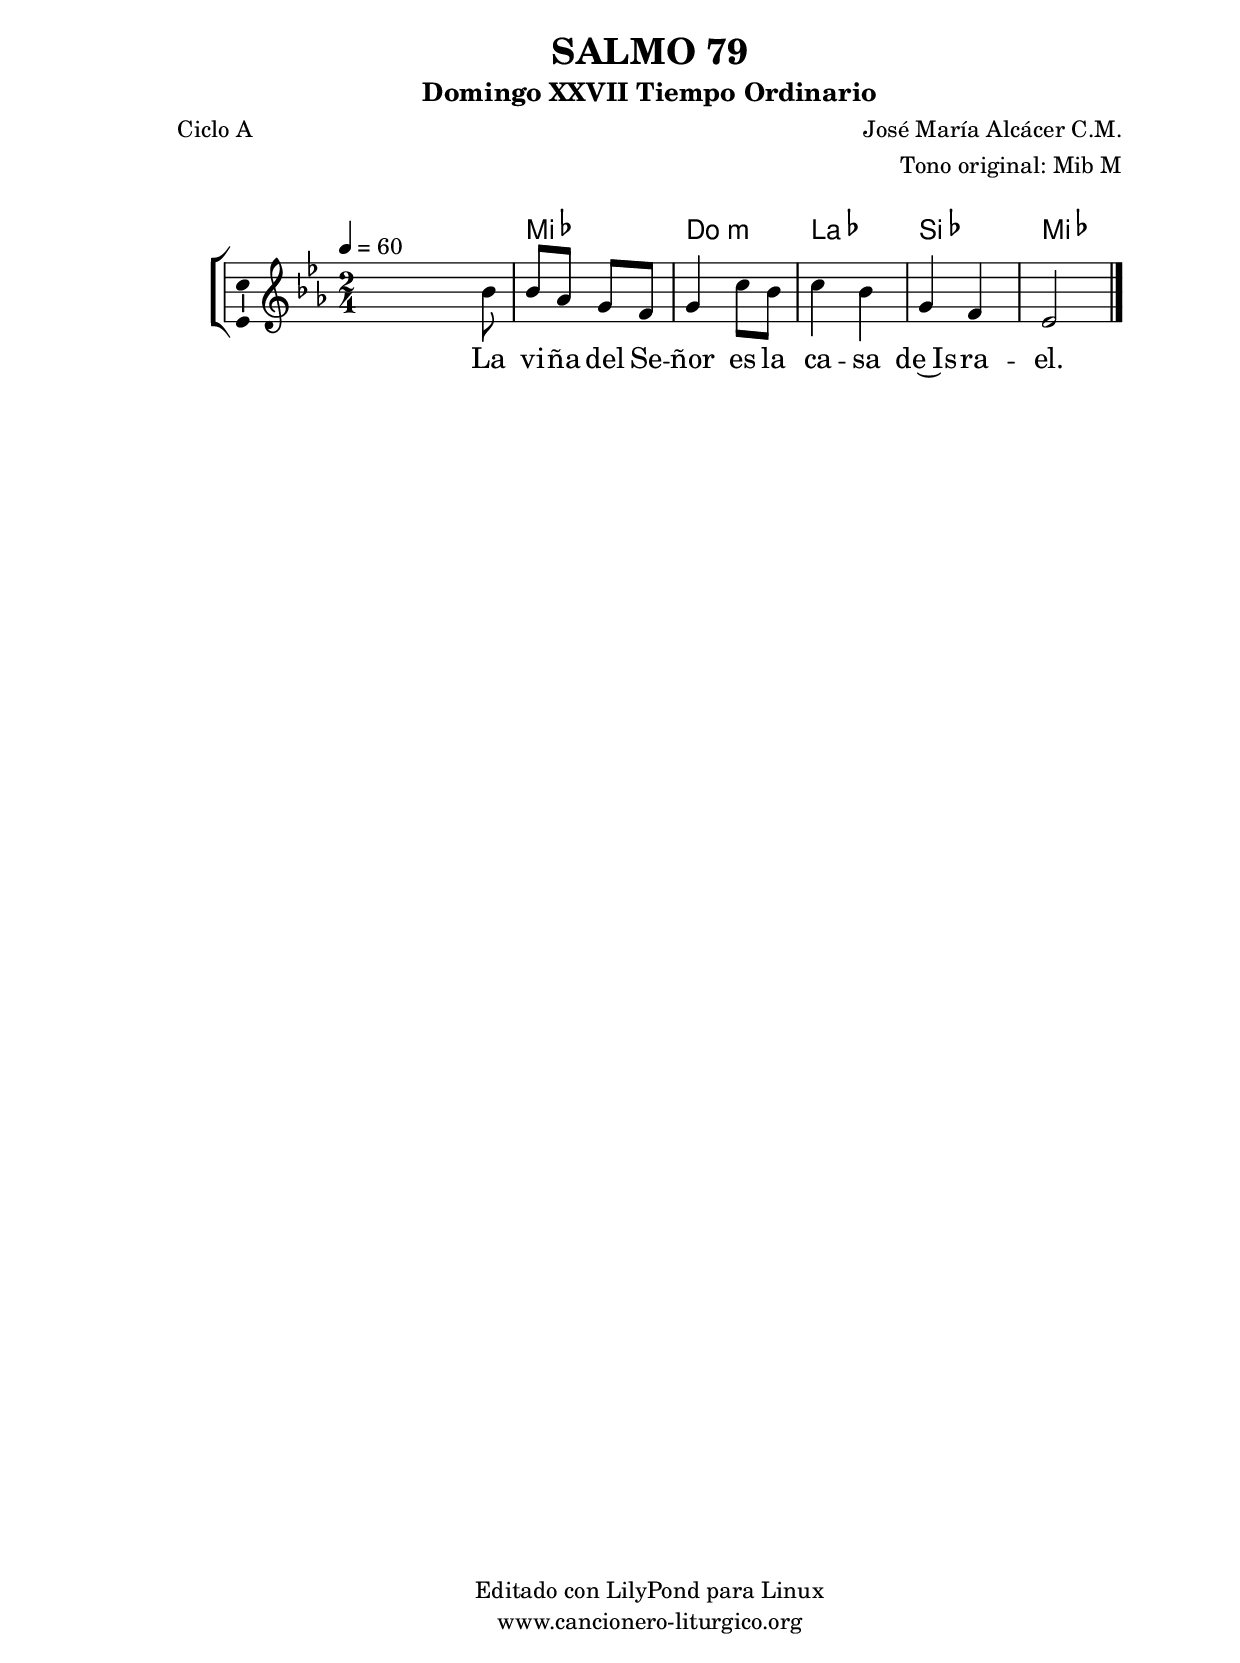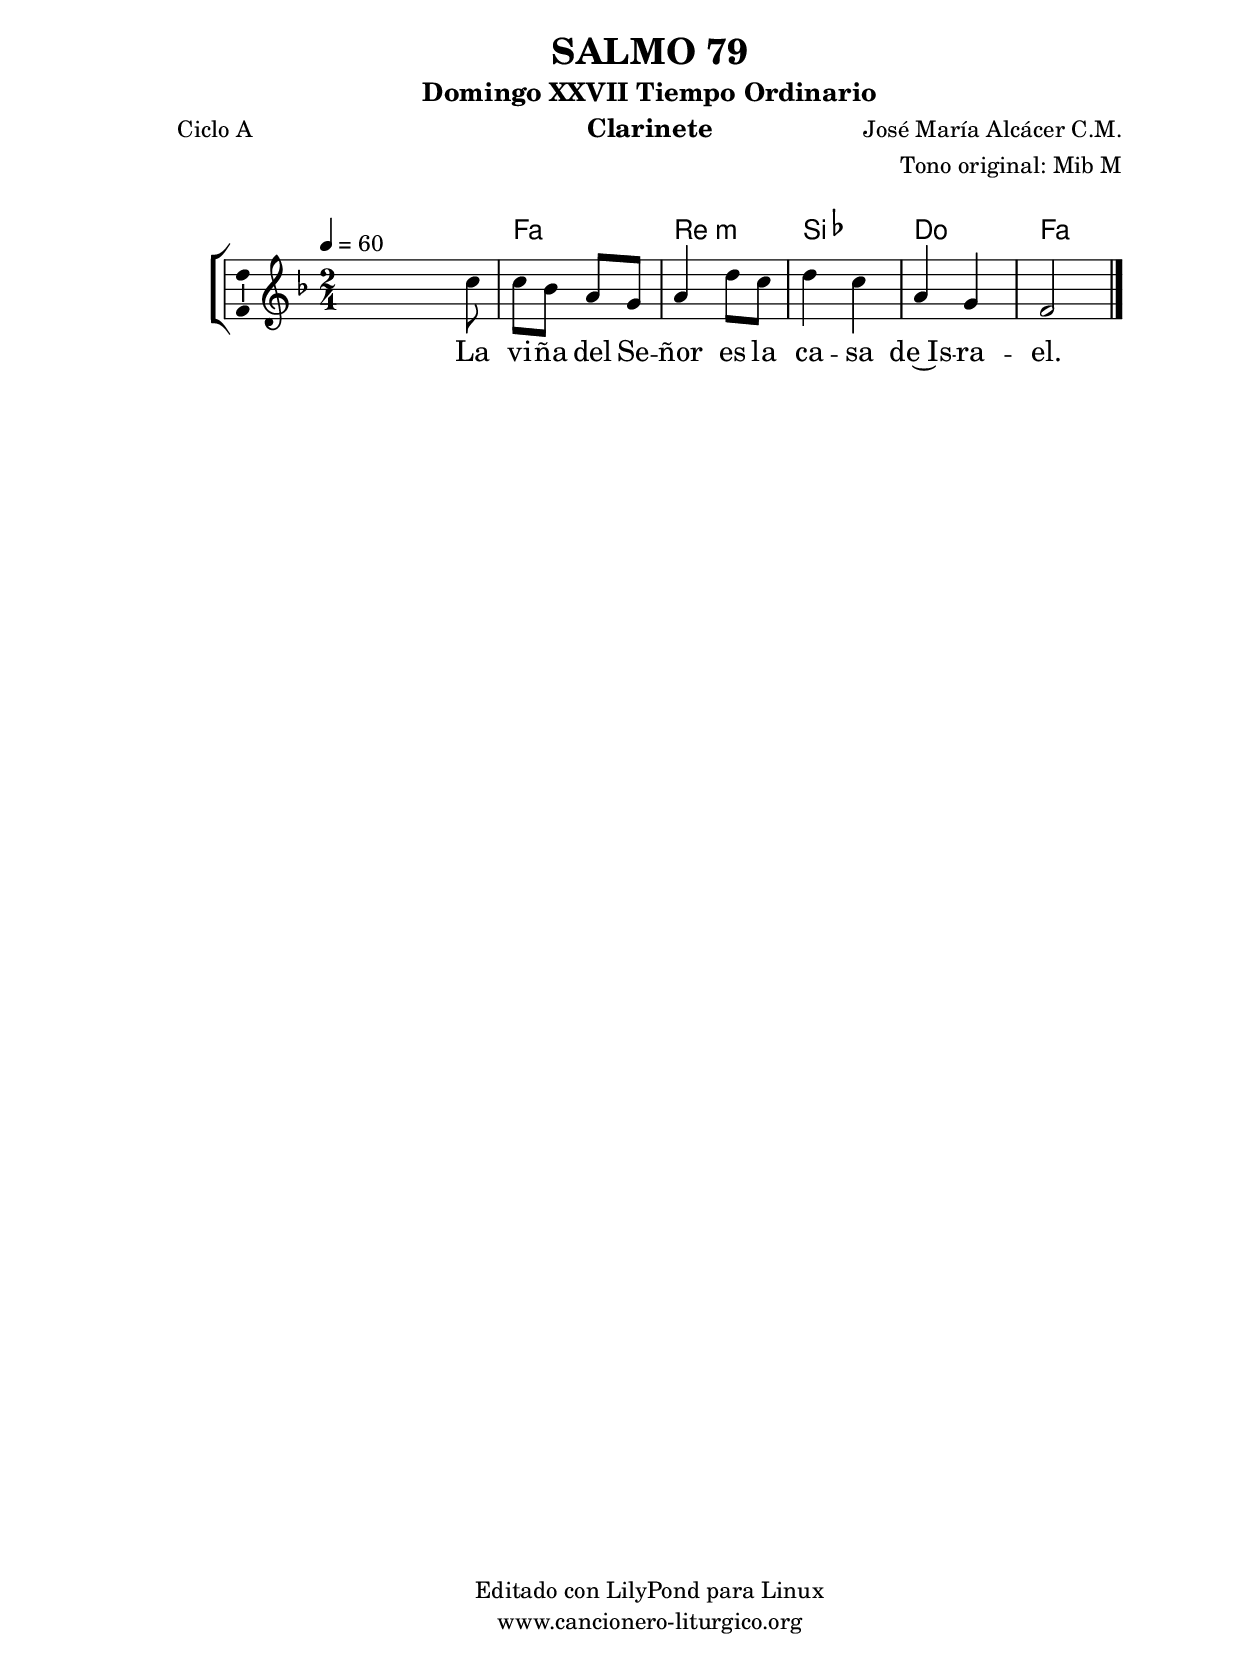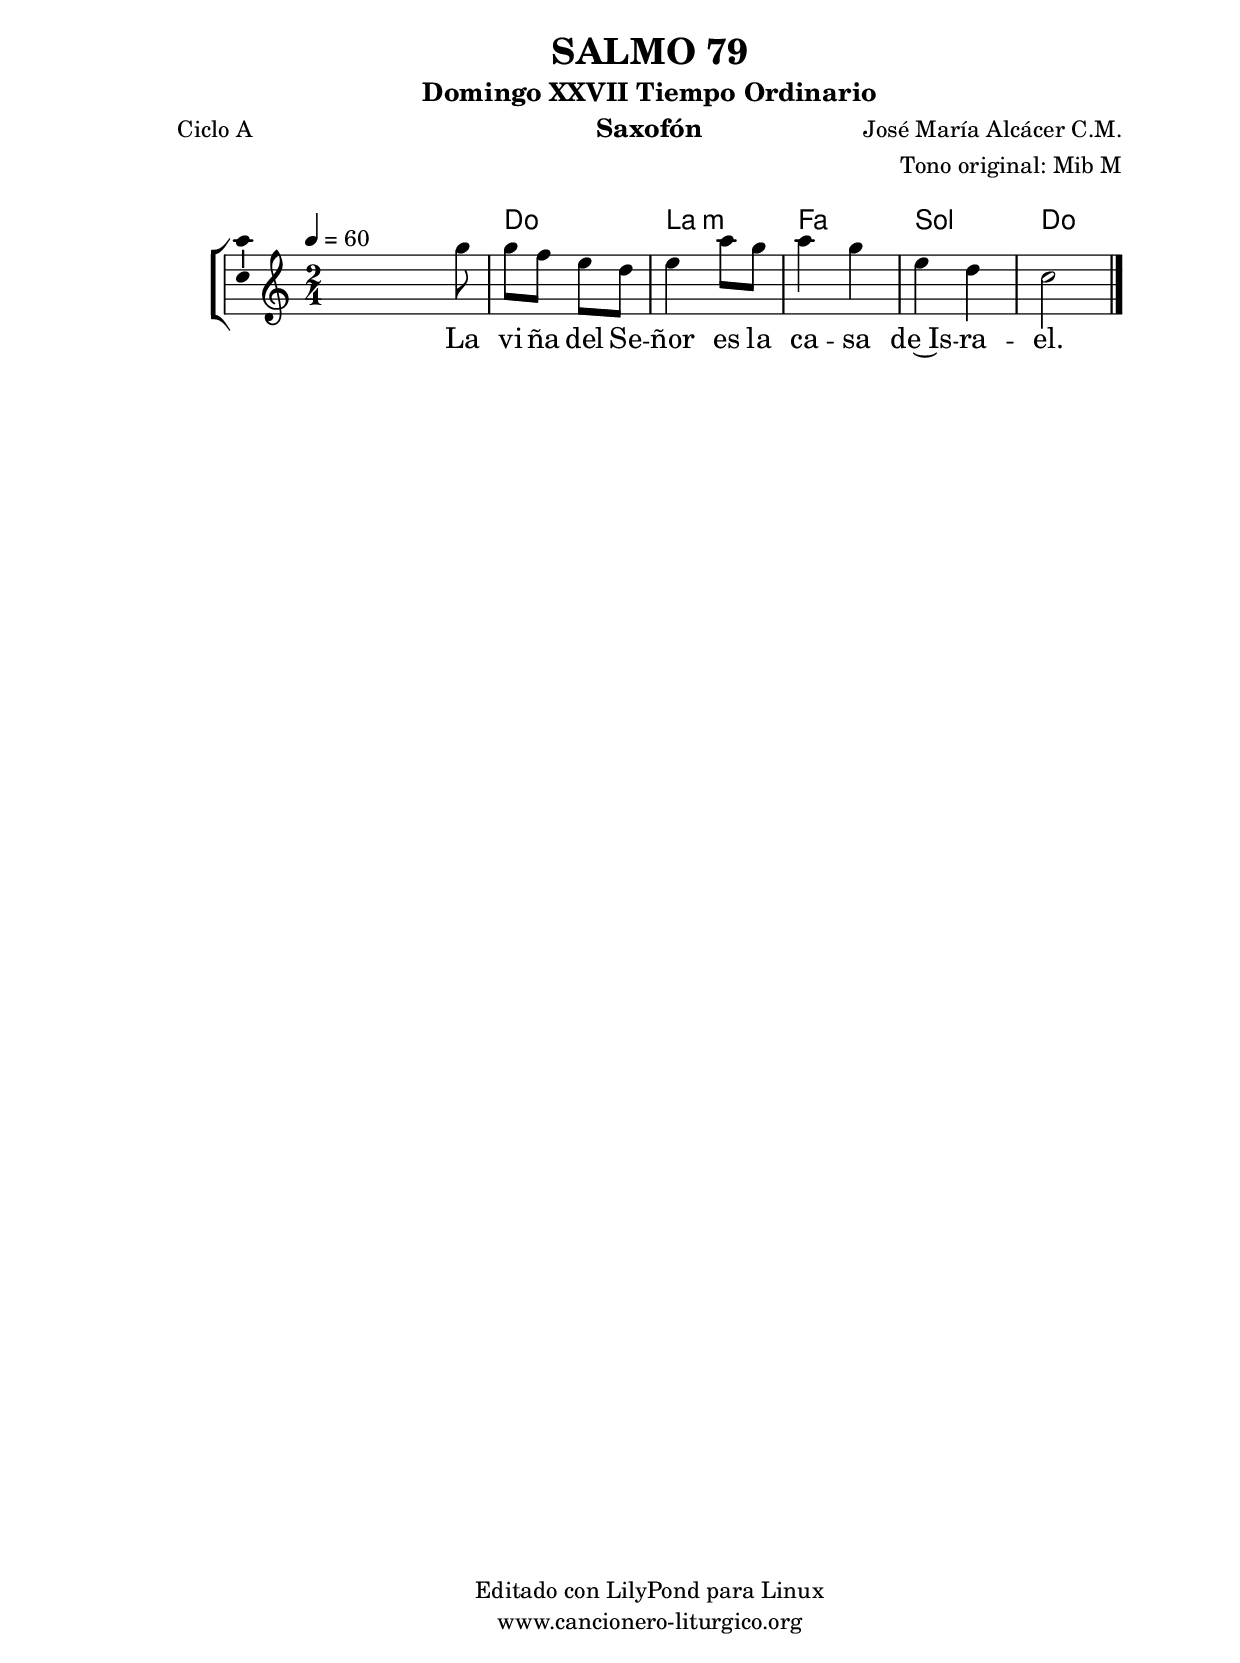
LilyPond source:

%
%para convertir .midi en .wav:
%timidity filename.midi -Ow -o finename.wav
%
%
%Para convertir de .wav a .mp3:
%lame -h -m j filename.wav
%
%
%para escuchar el midi:
%timidity nombrefichero.midi
%


%versión de lilypond para la que se ha escrito esta partitura:
\version "2.16.0"

	%Tamaño papel
	#(set-default-paper-size "a4")
	%Tamaño partitura
	#(set-global-staff-size 20)
	%No responde al pulsar sobre una nota
	#(ly:set-option 'point-and-click #f)

%parámetros del encabezamiento:
\header {
	title = "SALMO 79"
	subtitle = "Domingo XXVII Tiempo Ordinario"
	composer = "José María Alcácer C.M."
	poet = "Ciclo A"
	meter = ""
	arranger = "Tono original: Mib M"
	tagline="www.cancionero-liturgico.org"
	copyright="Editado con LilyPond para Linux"
	tiempo = "Ordinario"
	usos = "Salmo"
	letra = "La viña del Señor es la casa de Israel."
	}

%parámetros asociados al papel:
\paper  {
	oddHeaderMarkup = \markup {\fill-line { \on-the-fly #not-first-page \fromproperty #'header:title \on-the-fly #not-first-page \fromproperty #'header:composer }}
	evenHeaderMarkup = \markup {\fill-line { \fromproperty #'header:composer \fromproperty #'header:title }}
	#(set-paper-size "a4")
	print-page-number = ##f
	first-page-number = 1
	print-first-page-number = ##f
%	head-separation = 3.0 \cm
	top-margin = 2.0 \cm
	bottom-margin = 0.5\cm
%%%	bottom-margin = -1.0\cm
	left-margin = 3.0 \cm
	line-width = 16.0 \cm 
	indent = 8\mm
	interscoreline = 2.\mm
	between-system-space = 15\mm
%	para que las partituras no llenen la hoja:
	ragged-bottom = ##t
%	idem para la última hoja:
	ragged-last-bottom = ##f
%	para que las partituras llenen el ancho del papel:
	ragged-last = ##f
	after-title-space = 2.5 \cm
%page-count=1
%system-count=8

	%Flexible Vertical Spacing
%	markup-markup-spacing =
%	#'((basic-distance . 15) (minimum-distance . 15) (padding . 3))
	markup-system-spacing =
	#'((basic-distance . 15) (minimum-distance . 15) (padding . 3))
	system-system-spacing =
	#'((basic-distance . 15) (minimum-distance . 15) (padding . 3))
	score-system-spacing =
	#'((basic-distance . 15) (minimum-distance . 15) (padding . 5))
%	top-system-spacing = % header
%	#'((basic-distance . 8) (minimum-distance . 0) (padding . 3))
%	top-markup-spacing =
%	#'((basic-distance . 20) (minimum-distance . 20) (padding . 3))
	last-bottom-spacing = % footer
	#'((basic-distance . 5) (minimum-distance . 5) (padding . 3))
%	score-markup-spacing =
%	#'((basic-distance . 16) (minimum-distance . 13) (padding . 3))

	}


%parámetros que afectan a toda la partitura:
global =  {
	%clave de sol (G):
	\clef G
	%armadura:
%	\transpose ees c
	\key ees \major
	\tempo 4=60
	\set Score.tempoHideNote = ##f
	}


acordes = {
	\italianChords
	\chordmode {
%	\transpose ees c
{

s2
ees2 c:m aes bes ees

	}
	}
}

melodia = 
%\transpose ees c
{
	\relative c''{
	\time 2/4
%	\partial 4*1

s4 s8 bes8
bes8 aes g f
g4 c8 bes
c4 bes
g4 f
ees2

	\bar "|."
	}
	}


texto = \lyricmode {
La vi -- ña del Se -- ñor es la ca -- sa de~Is -- ra -- el.
	}


acordesStaff = \context ChordNames = acordesStaff <<
	\set chordChanges = ##t
	\acordes
	>>


vozStaff = \context Voice = vozStaff
\with {\consists "Ambitus_engraver"}
<<
%	\set Staff.instrumentName = ""
%	\set Staff.shortInstrumentName = ""
%	\set Staff.midiInstrument = #"clarinet"
%	\set Staff.midiInstrument = #"cello"
%	\set Staff.midiInstrument = #"flute"
	\set Staff.midiInstrument = #"electric guitar (jazz)"
%	\set Staff.midiInstrument = #"english horn"
%	\set Staff.midiInstrument = #"violin"
%	\set Staff.midiInstrument = #"glockenspiel"
	\set Staff.midiMinimumVolume = #0.7
	\set Staff.midiMaximumVolume = #0.9
	\global
	\melodia
	>>


textoStaff = \context Lyrics = textoStaff <<
	\lyricsto vozStaff \texto
	>>

\book {
	\score {
		\context ChoirStaff {
			\override StaffGroup.SystemStartBracket #'collapse-height = #1
			\override Score.SystemStartBar #'collapse-height = #1
			<<
			\acordesStaff
			\vozStaff
			\textoStaff
			>>
			}
		\layout {
	    		\context {
				\Lyrics
				\override LyricText #'font-size = #2
				}
	   		 \context {
				\Score
				%fontSize = #3
				\override StaffSymbol #'staff-space = #(magstep +3)
				%\override Beam #'thickness = #0.55
				%\override SpacingSpanner #'spacing-increment = #1.0
				%\override Slur #'height-limit = #1.5
				}
			}
		}
	\score {
		\unfoldRepeats
		\context ChoirStaff {
			<<
			\acordesStaff
			\vozStaff
			>>
			}
		\midi {
	  		\context {
	  			\Score
				tempoWholesPerMinute = #(ly:make-moment 70 4)
				}
			}
		}
	}

%Partitura para clarinete
#(define output-suffix "C")
\book {
	\header{
		instrument = "Clarinete"
		}
	\score {
		\context ChoirStaff {
			\override StaffGroup.SystemStartBracket #'collapse-height = #1
			\override Score.SystemStartBar #'collapse-height = #1
\transpose c d
			<<
			\acordesStaff
			\vozStaff
			\textoStaff
			>>
			}
		\layout {
	    		\context {
				\Lyrics
				\override LyricText #'font-size = #2
				}
	   		 \context {
				\Score
				%fontSize = #3
				\override StaffSymbol #'staff-space = #(magstep +3)
				%\override Beam #'thickness = #0.55
				%\override SpacingSpanner #'spacing-increment = #1.0
				%\override Slur #'height-limit = #1.5
				}
			}
		}
	}

%Partitura para saxofón
#(define output-suffix "S")
\book {
	\header{
		instrument = "Saxofón"
		}
	\score {
		\context ChoirStaff {
			\override StaffGroup.SystemStartBracket #'collapse-height = #1
			\override Score.SystemStartBar #'collapse-height = #1
\transpose c a
			<<
			\acordesStaff
			\vozStaff
			\textoStaff
			>>
			}
		\layout {
	    		\context {
				\Lyrics
				\override LyricText #'font-size = #2
				}
	   		 \context {
				\Score
				%fontSize = #3
				\override StaffSymbol #'staff-space = #(magstep +3)
				%\override Beam #'thickness = #0.55
				%\override SpacingSpanner #'spacing-increment = #1.0
				%\override Slur #'height-limit = #1.5
				}
			}
		}
	}

